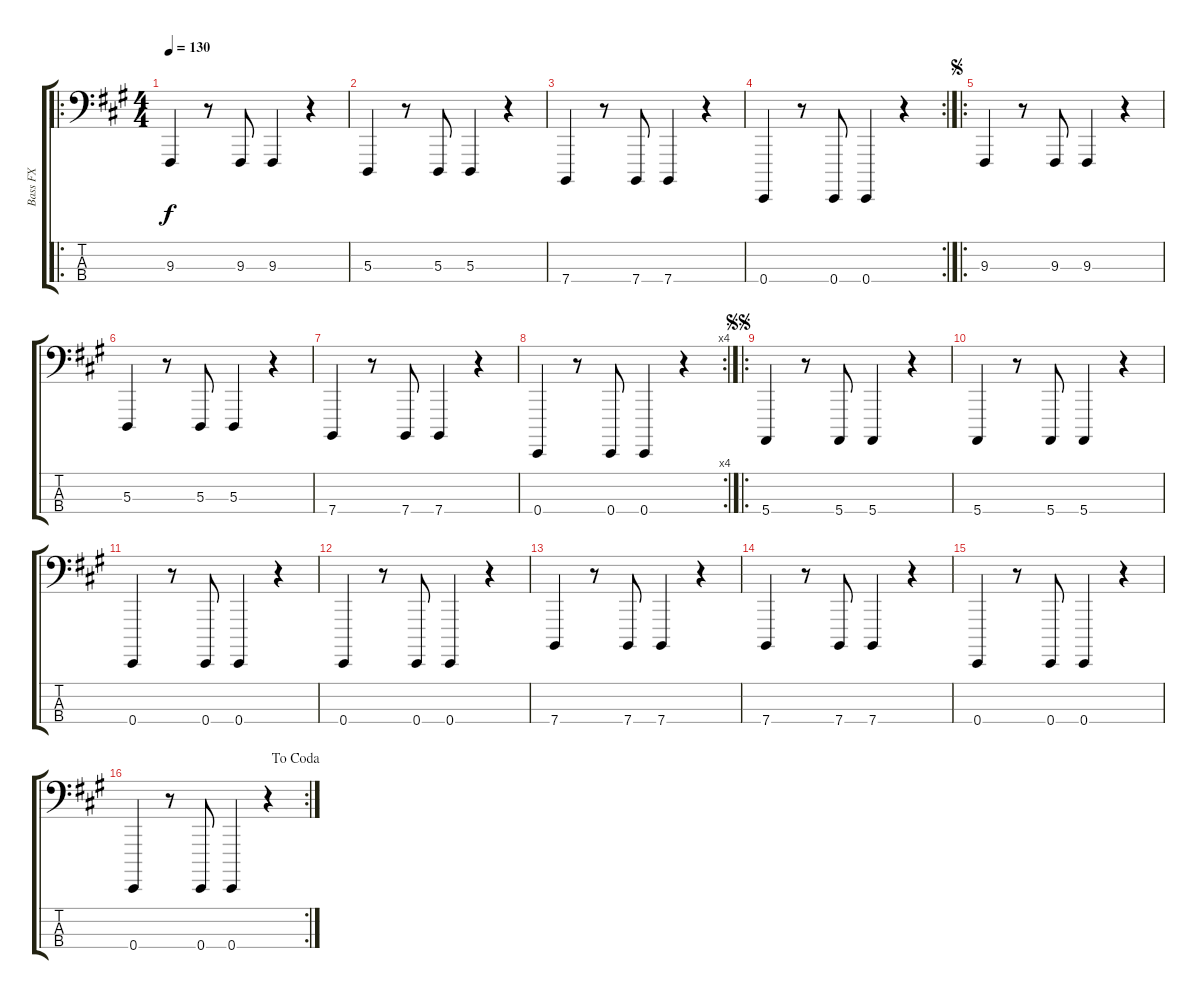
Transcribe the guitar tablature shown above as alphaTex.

\track ("Bass FX" "Bass FX") {instrument lead8bassandlead}
\staff {score tabs}
\tuning (G1 D1 A0 E0) {hide}
\ro
\ts (4 4)
\tempo 130
\clef f4
\ks a
9.3.4{dy f instrument lead8bassandlead} r.8 9.3.8 9.3.4 r.4 |
5.3.4 r.8 5.3.8 5.3.4 r.4 |
7.4.4 r.8 7.4.8 7.4.4 r.4 |
\rc 2
0.4.4 r.8 0.4.8 0.4.4 r.4 |
\ro
\jump segno
9.3.4 r.8 9.3.8 9.3.4 r.4 |
5.3.4 r.8 5.3.8 5.3.4 r.4 |
7.4.4 r.8 7.4.8 7.4.4 r.4 |
\rc 4
0.4.4 r.8 0.4.8 0.4.4 r.4 |
\ro
\jump segnosegno
5.4.4 r.8 5.4.8 5.4.4 r.4 |
5.4.4 r.8 5.4.8 5.4.4 r.4 |
0.4.4 r.8 0.4.8 0.4.4 r.4 |
0.4.4 r.8 0.4.8 0.4.4 r.4 |
7.4.4 r.8 7.4.8 7.4.4 r.4 |
7.4.4 r.8 7.4.8 7.4.4 r.4 |
0.4.4 r.8 0.4.8 0.4.4 r.4 |
\rc 2
\jump dacoda
0.4.4 r.8 0.4.8 0.4.4 r.4
